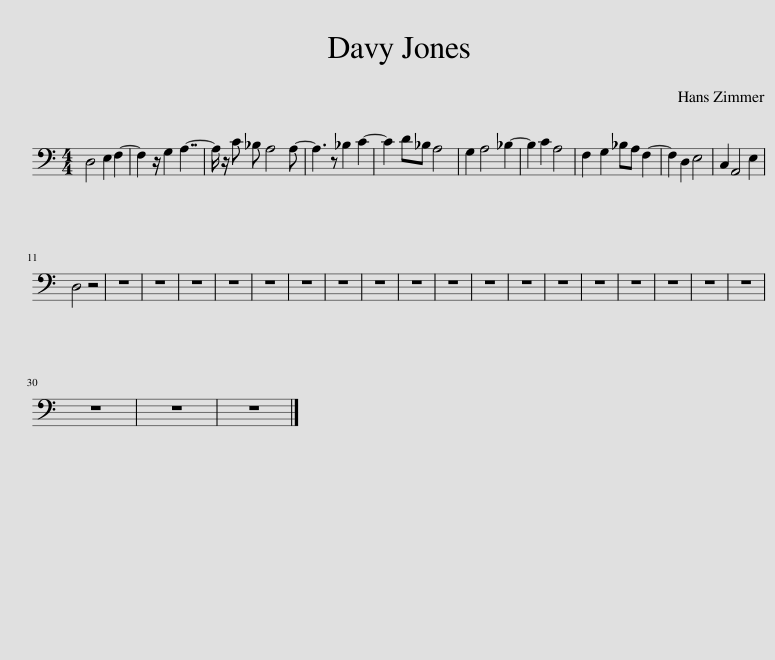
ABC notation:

X:1
L:1/8
M:4/4
I:linebreak $
K:C
V:1 bass
V:1
 D,4 E,2 F,2- | F,2 z/ G,2 A,7/2- | A,/ z/ C _B, A,4 A,- | A,3 z _B,2 C2- | C2 D_B, A,4 | %5
 G,2 A,4 _B,2- | B,2 C2 A,4 | F,2 G,2 _B,A, F,2- | F,2 D,2 E,4 | C,2 A,,4 E,2 |$ %10
 D,4 z4 | z8 | z8 | z8 | z8 | %15
 z8 | z8 | z8 | z8 | z8 | %20
 z8 | z8 | z8 | z8 | z8 | %25
 z8 | z8 | z8 | z8 |$ z8 | %30
 z8 | z8 |] %32
